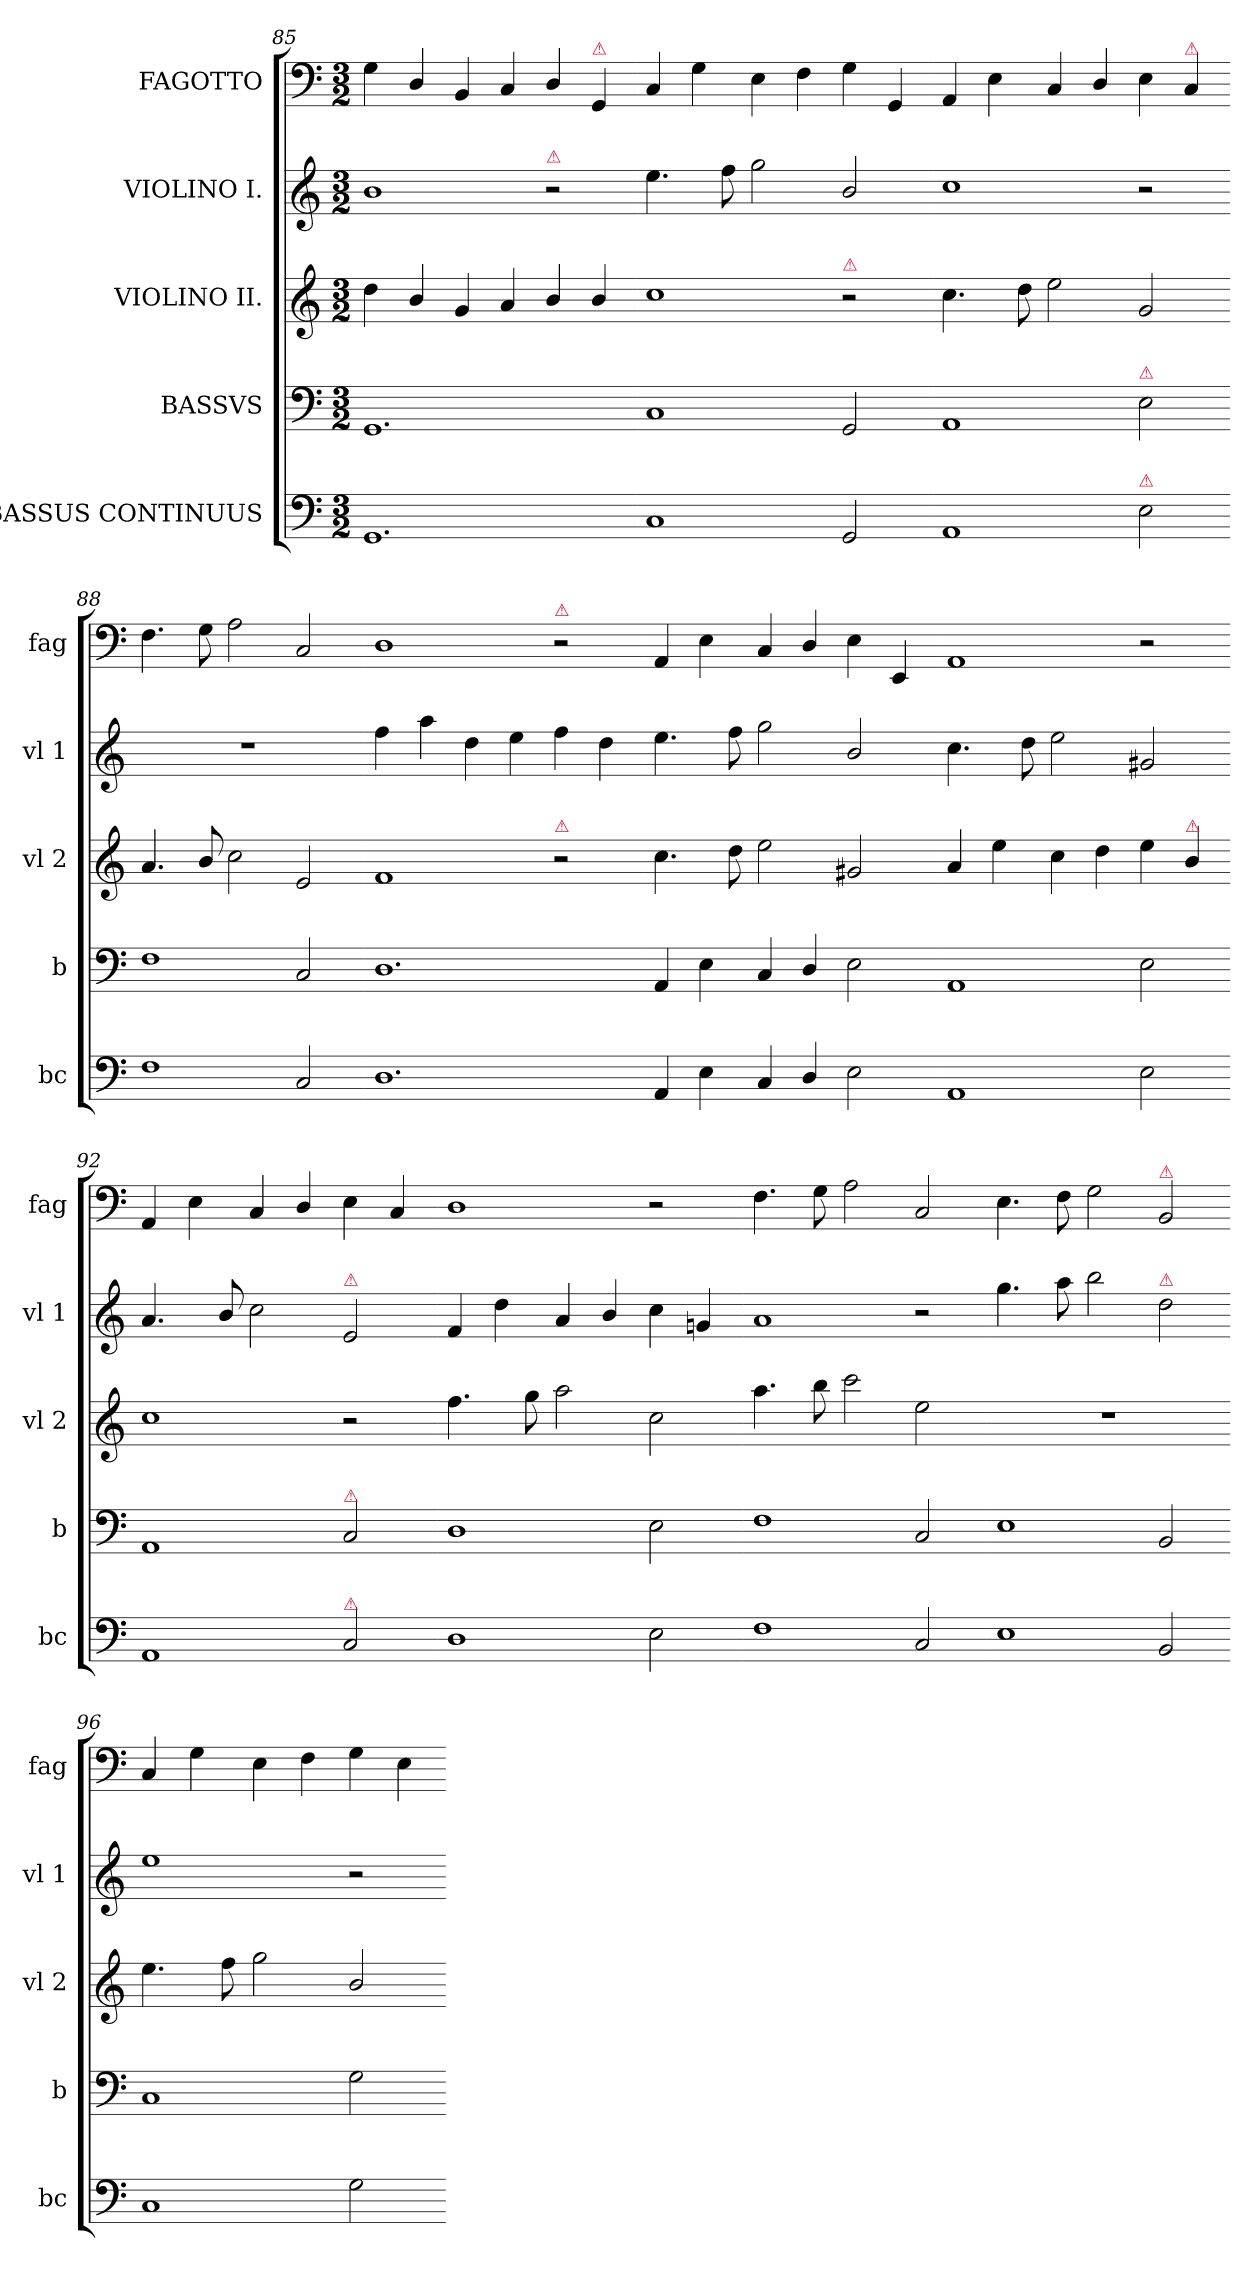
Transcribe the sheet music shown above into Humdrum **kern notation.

**kern	**kern	**kern	**kern	**kern
*part5	*part4	*part3	*part2	*part1
*staff5	*staff4	*staff3	*staff2	*staff1
*I"BASSUS CONTINUUS	*I"BASSVS	*I"VIOLINO II.	*I"VIOLINO I.	*I"FAGOTTO
*I'bc	*I'b	*I'vl 2	*I'vl 1	*I'fag
*clefF4	*clefF4	*clefG2	*clefG2	*clefF4
*k[]	*k[]	*k[]	*k[]	*k[]
*a:	*a:	*a:	*a:	*a:
*M3/2	*M3/2	*M3/2	*M3/2	*M3/2
=85	=85	=85	=85	=85
1.GG	1.GG	4dd\	1b	4G\
.	.	4b/	.	4D/
.	.	4g/	.	4BB/
.	.	4a/	.	4C/
!	!	!	!LO:TX:a:color=crimson:t=⚠	!
.	.	4b/	2r	4D/
!	!	!	!	!LO:TX:a:color=crimson:t=⚠
.	.	4b/	.	4GG/
=86-	=86-	=86-	=86-	=86-
1C	1C	1cc	4.ee\	4C/
.	.	.	.	4G\
.	.	.	8ff\	.
.	.	.	2gg\	4E\
.	.	.	.	4F\
!	!	!LO:TX:a:color=crimson:t=⚠	!	!
2GG/	2GG/	2r	2b/	4G\
.	.	.	.	4GG/
=87-	=87-	=87-	=87-	=87-
1AA	1AA	4.cc\	1cc	4AA/
.	.	.	.	4E\
.	.	8dd\	.	.
.	.	2ee\	.	4C/
.	.	.	.	4D/
!	!LO:TX:a:color=crimson:t=⚠	!	!	!
!LO:TX:a:color=crimson:t=⚠	!	!	!	!
2E\	2E\	2g/	2r	4E\
!	!	!	!	!LO:TX:a:color=crimson:t=⚠
.	.	.	.	4C/
=88-	=88-	=88-	=88-	=88-
1F	1F	4.a/	1.r	4.F\
.	.	8b/	.	8G\
.	.	2cc\	.	2A\
2C/	2C/	2e/	.	2C/
=89-	=89-	=89-	=89-	=89-
1.D	1.D	1f	4ff\	1D
.	.	.	4aa\	.
.	.	.	4dd\	.
.	.	.	4ee\	.
!	!	!	!	!LO:TX:a:color=crimson:t=⚠
!	!	!LO:TX:a:color=crimson:t=⚠	!	!
.	.	2r	4ff\	2r
.	.	.	4dd\	.
=90-	=90-	=90-	=90-	=90-
4AA/	4AA/	4.cc\	4.ee\	4AA/
4E\	4E\	.	.	4E\
.	.	8dd\	8ff\	.
4C/	4C/	2ee\	2gg\	4C/
4D/	4D/	.	.	4D/
2E\	2E\	2g#X/	2b/	4E\
.	.	.	.	4EE/
=91-	=91-	=91-	=91-	=91-
1AA	1AA	4a/	4.cc\	1AA
.	.	4ee\	.	.
.	.	.	8dd\	.
.	.	4cc\	2ee\	.
.	.	4dd\	.	.
2E\	2E\	4ee\	2g#X/	2r
!	!	!LO:TX:a:color=crimson:t=⚠	!	!
.	.	4b/	.	.
=92-	=92-	=92-	=92-	=92-
1AA	1AA	1cc	4.a/	4AA/
.	.	.	.	4E\
.	.	.	8b/	.
.	.	.	2cc\	4C/
.	.	.	.	4D/
!	!	!	!LO:TX:a:color=crimson:t=⚠	!
!	!LO:TX:a:color=crimson:t=⚠	!	!	!
!LO:TX:a:color=crimson:t=⚠	!	!	!	!
2C/	2C/	2r	2e/	4E\
.	.	.	.	4C/
=93-	=93-	=93-	=93-	=93-
1D	1D	4.ff\	4f/	1D
.	.	.	4dd\	.
.	.	8gg\	.	.
.	.	2aa\	4a/	.
.	.	.	4b/	.
2E\	2E\	2cc\	4cc\	2r
.	.	.	4gn/	.
=94-	=94-	=94-	=94-	=94-
1F	1F	4.aa\	1a	4.F\
.	.	8bb\	.	8G\
.	.	2ccc\	.	2A\
2C/	2C/	2ee\	2r	2C/
=95-	=95-	=95-	=95-	=95-
1E	1E	1.r	4.gg\	4.E\
.	.	.	8aa\	8F\
.	.	.	2bb\	2G\
!	!	!	!	!LO:TX:a:color=crimson:t=⚠
!	!	!	!LO:TX:a:color=crimson:t=⚠	!
2BB/	2BB/	.	2dd\	2BB/
=96-	=96-	=96-	=96-	=96-
1C	1C	4.ee\	1ee	4C/
.	.	.	.	4G\
.	.	8ff\	.	.
.	.	2gg\	.	4E\
.	.	.	.	4F\
2G\	2G\	2b/	2r	4G\
.	.	.	.	4E\
=-	=-	=-	=-	=-
*-	*-	*-	*-	*-
